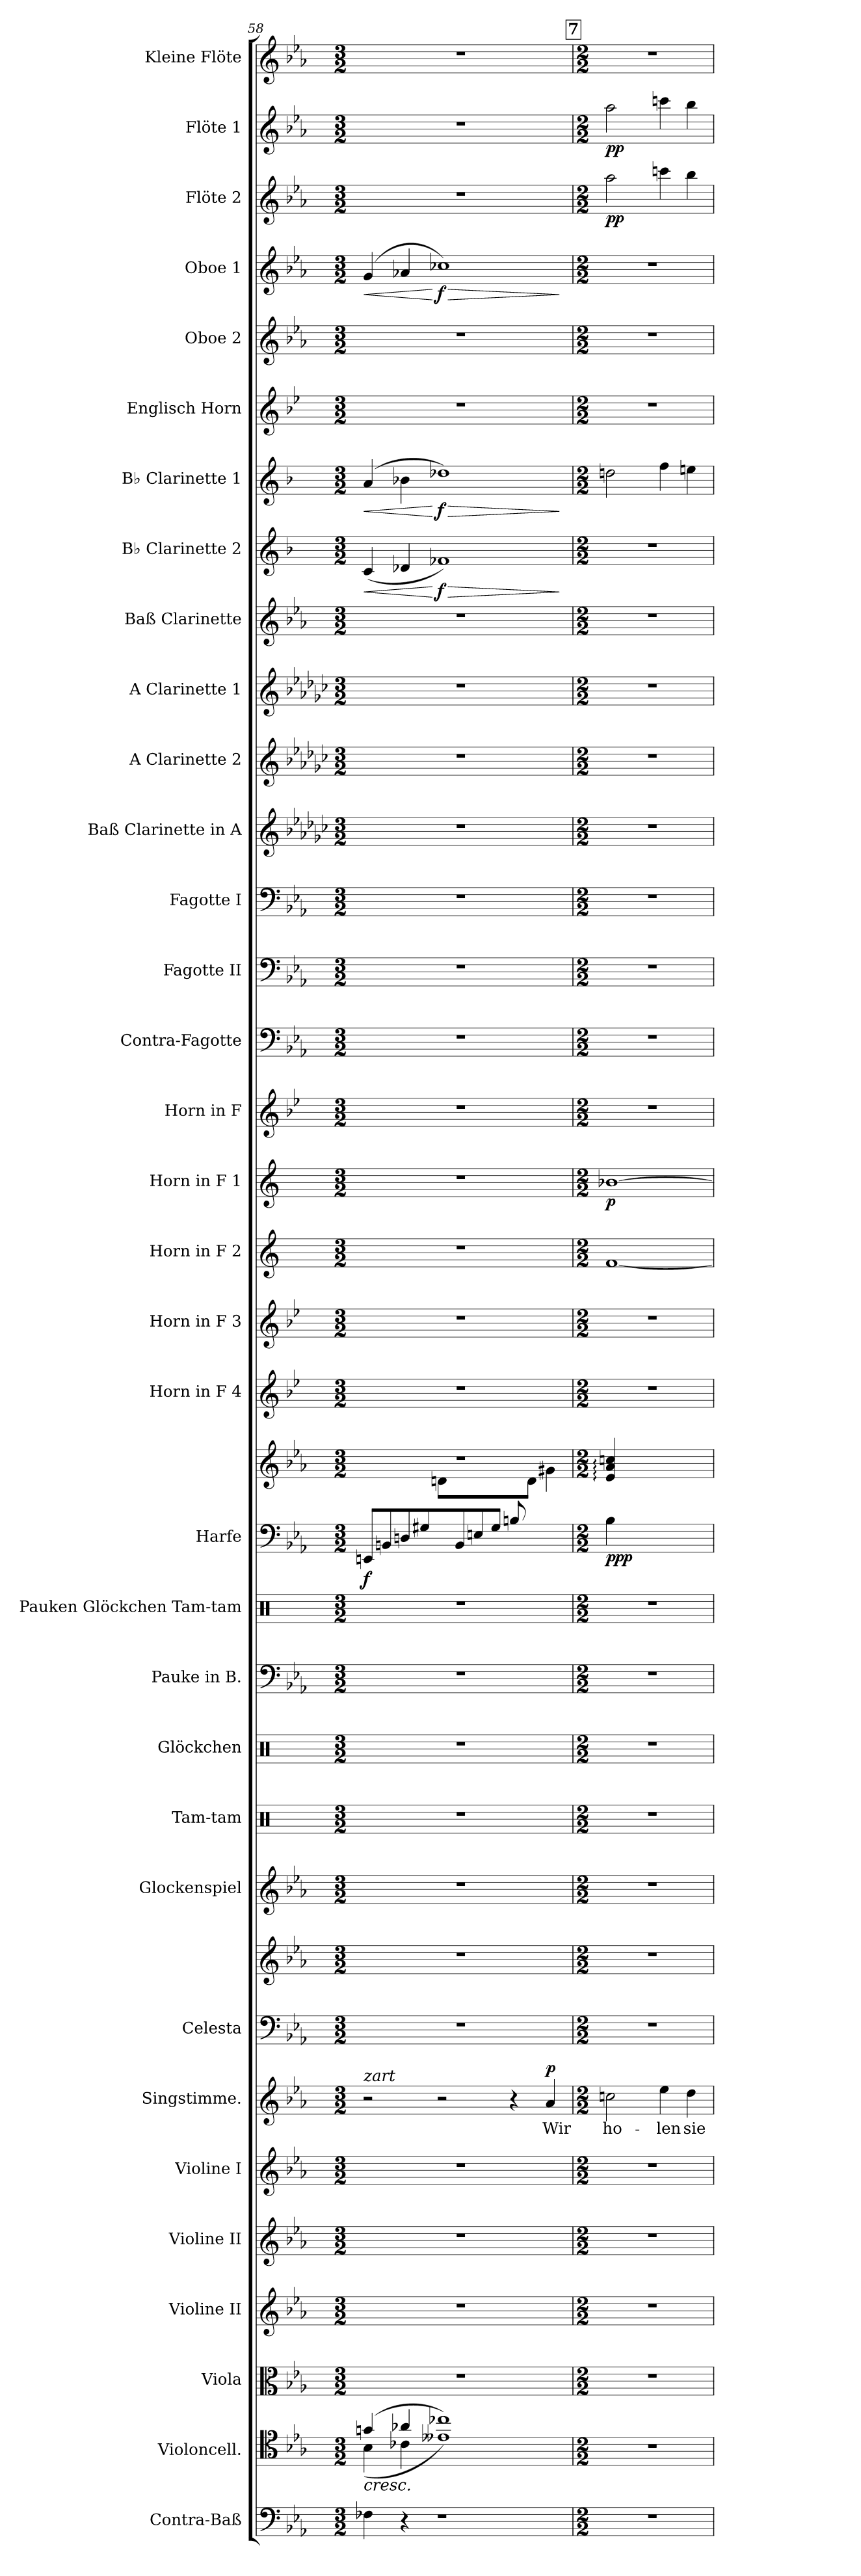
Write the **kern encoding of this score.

**kern	**kern	**dynam	**kern	**kern	**kern	**kern	**kern	**text	**dynam	**kern	**kern	**kern	**kern	**kern	**kern	**kern	**kern	**kern	**dynam	**kern	**kern	**kern	**kern	**dynam	**kern	**kern	**kern	**kern	**kern	**kern	**kern	**kern	**kern	**dynam	**kern	**dynam	**kern	**kern	**kern	**dynam	**kern	**dynam	**kern	**dynam	**kern
*part34	*part33	*part33	*part32	*part31	*part30	*part29	*part28	*part28	*part28	*part27	*part27	*part26	*part25	*part24	*part23	*part22	*part21	*part21	*part21	*part20	*part19	*part18	*part17	*part17	*part16	*part15	*part14	*part13	*part12	*part11	*part10	*part9	*part8	*part8	*part7	*part7	*part6	*part5	*part4	*part4	*part3	*part3	*part2	*part2	*part1
*staff36	*staff35	*staff35	*staff34	*staff33	*staff32	*staff31	*staff30	*staff30	*staff30	*staff29	*staff28	*staff27	*staff26	*staff25	*staff24	*staff23	*staff22	*staff21	*staff21/22	*staff20	*staff19	*staff18	*staff17	*staff17	*staff16	*staff15	*staff14	*staff13	*staff12	*staff11	*staff10	*staff9	*staff8	*staff8	*staff7	*staff7	*staff6	*staff5	*staff4	*staff4	*staff3	*staff3	*staff2	*staff2	*staff1
*I"Contra-Baß	*I"Violoncell.	*	*I"Viola	*I"Violine II	*I"Violine II	*I"Violine I	*I"Singstimme.	*	*	*I"Celesta	*	*I"Glockenspiel	*I"Tam-tam	*I"Glöckchen	*I"Pauke in B.	*I"Pauken Glöckchen Tam-tam	*I"Harfe	*	*	*I"Horn in F 4	*I"Horn in F 3	*I"Horn in F 2	*I"Horn in F 1	*	*I"Horn in F	*I"Contra-Fagotte	*I"Fagotte II	*I"Fagotte I	*I"Baß Clarinette in A	*I"A Clarinette 2	*I"A Clarinette 1	*I"Baß Clarinette	*I"B♭ Clarinette 2	*	*I"B♭ Clarinette 1	*	*I"Englisch Horn	*I"Oboe 2	*I"Oboe 1	*	*I"Flöte 2	*	*I"Flöte 1	*	*I"Kleine Flöte
*I'C.-B.	*I'Vc.	*	*I'Vla.	*I'Vln. II	*I'Vln. II	*I'Vln. I	*I'Sgst.	*	*	*I'Cel.	*	*I'Glk.	*I'Tam-tam	*I'Gl.	*I'Pauke	*I'Tam-tam	*I'Hfe.	*	*	*I'Hn. 4	*I'Hn. 3	*I'Hn. 2	*I'Hn. 1	*	*	*I'C.-Fg.	*I'Fg. II	*I'Fg. I	*	*I'A Cl. 2	*I'A Cl. 1	*I'B. Cl.	*I'B♭ Cl. 2	*	*I'B♭ Cl. 1	*	*I'E. H.	*I'Ob. 2	*I'Ob. 1	*	*I'Fl. 2	*	*I'Fl. 1	*	*I'Kl. Fl.
!!LO:PB:g=z
*clefF4	*clefC4	*	*clefC3	*clefG2	*clefG2	*clefG2	*clefG2	*	*	*clefF4	*clefG2	*clefG2	*clefX	*clefX	*clefF4	*clefX	*clefF4	*clefG2	*	*clefG2	*clefG2	*clefG2	*clefG2	*	*clefG2	*clefF4	*clefF4	*clefF4	*clefG2	*clefG2	*clefG2	*clefG2	*clefG2	*	*clefG2	*	*clefG2	*clefG2	*clefG2	*	*clefG2	*	*clefG2	*	*clefG2
*ITrd7c12	*	*	*	*	*	*	*	*	*	*ITrd-7c-12	*ITrd-7c-12	*ITrd-14c-24	*	*	*	*	*	*	*	*ITrd4c7	*ITrd4c7	*ITrd4c7	*ITrd4c7	*	*ITrd4c7	*ITrd7c12	*	*	*ITrd2c3	*ITrd2c3	*ITrd2c3	*ITrd8c14	*ITrd1c2	*	*ITrd1c2	*	*ITrd4c7	*	*	*	*	*	*	*	*ITrd-7c-12
*k[b-e-a-]	*k[b-e-a-]	*	*k[b-e-a-]	*k[b-e-a-]	*k[b-e-a-]	*k[b-e-a-]	*k[b-e-a-]	*	*	*k[b-e-a-]	*k[b-e-a-]	*k[b-e-a-]	*k[]	*k[]	*k[b-e-a-]	*k[]	*k[b-e-a-]	*k[b-e-a-]	*	*k[b-e-a-]	*k[b-e-a-]	*k[b-]	*k[b-]	*	*k[b-e-a-]	*k[b-e-a-]	*k[b-e-a-]	*k[b-e-a-]	*k[b-e-a-]	*k[b-e-a-]	*k[b-e-a-]	*k[b-e-a-]	*k[b-e-a-]	*	*k[b-e-a-]	*	*k[b-e-a-]	*k[b-e-a-]	*k[b-e-a-]	*	*k[b-e-a-]	*	*k[b-e-a-]	*	*k[b-e-a-]
*M3/2	*M3/2	*	*M3/2	*M3/2	*M3/2	*M3/2	*M3/2	*	*	*M3/2	*M3/2	*M3/2	*M3/2	*M3/2	*M3/2	*M3/2	*M3/2	*M3/2	*	*M3/2	*M3/2	*M3/2	*M3/2	*	*M3/2	*M3/2	*M3/2	*M3/2	*M3/2	*M3/2	*M3/2	*M3/2	*M3/2	*	*M3/2	*	*M3/2	*M3/2	*M3/2	*	*M3/2	*	*M3/2	*	*M3/2
=58	=58	=58	=58	=58	=58	=58	=58	=58	=58	=58	=58	=58	=58	=58	=58	=58	=58	=58	=58	=58	=58	=58	=58	=58	=58	=58	=58	=58	=58	=58	=58	=58	=58	=58	=58	=58	=58	=58	=58	=58	=58	=58	=58	=58	=58
!	!	!	!	!	!	!	!LO:TX:a:i:t=zart	!	!	!	!	!	!	!	!	!	!	!	!	!	!	!	!	!	!	!	!	!	!	!	!	!	!	!	!	!	!	!	!	!	!	!	!	!	!
!	!LO:TX:a:t=geteilt	!	!	!	!	!	!	!	!	!	!	!	!	!	!	!	!	!	!	!	!	!	!	!	!	!	!	!	!	!	!	!	!	!	!	!	!	!	!	!	!	!	!	!	!
!	!	!LO:HP:b	!	!	!	!	!	!	!	!	!	!	!	!	!	!	!	!	!LO:DY:b=2	!	!	!	!	!	!	!	!	!	!	!	!	!	!	!LO:HP:b	!	!LO:HP:b	!	!	!	!LO:HP:b	!	!	!	!	!
*	*^	*	*	*	*	*	*	*	*	*	*	*	*	*	*	*	*	*^	*	*	*	*	*	*	*	*	*	*	*	*	*	*	*	*	*	*	*	*	*	*	*	*	*	*	*
4FF-X\	(4gn/	(4B-\	<	1.r	1.r	1.r	1.r	2r	.	.	1.r	1.r	1.r	1.r	1.r	1.r	1.r	8EEn/L	1.r	2ryy	f	1.r	1.r	1.r	1.r	.	1.r	1.r	1.r	1.r	1.r	1.r	1.r	1.r	(4B-/	<	(4g/	<	1.r	1.r	(4g/	<	1.r	.	1.r	.	1.r
.	.	.	.	.	.	.	.	.	.	.	.	.	.	.	.	.	.	8BBn/	.	.	.	.	.	.	.	.	.	.	.	.	.	.	.	.	.	.	.	.	.	.	.	.	.	.	.	.	.
4r	4a-X/	4c-X\	.	.	.	.	.	.	.	.	.	.	.	.	.	.	.	8Dn/	.	.	.	.	.	.	.	.	.	.	.	.	.	.	.	.	4c-X/	.	4a-X\	.	.	.	4a-X/	.	.	.	.	.	.
.	.	.	.	.	.	.	.	.	.	.	.	.	.	.	.	.	.	8G#X/J	.	.	.	.	.	.	.	.	.	.	.	.	.	.	.	.	.	.	.	.	.	.	.	.	.	.	.	.	.
!	!	!	!LO:DY:b	!	!	!	!	!	!	!	!	!	!	!	!	!	!	!	!	!	!	!	!	!	!	!	!	!	!	!	!	!	!	!	!	!LO:HP:n=1:b	!	!LO:HP:n=1:b	!	!	!	!LO:HP:n=1:b	!	!	!	!	!
!	!	!	!LO:DY:n=1:b	!	!	!	!	!	!	!	!	!	!	!	!	!	!	!	!	!	!	!	!	!	!	!	!	!	!	!	!	!	!	!	!	!LO:DY:n=1:b	!	!LO:DY:n=1:b	!	!	!	!LO:DY:n=1:b	!	!	!	!	!
1r	1cc-X)	1e--X)	sf sf	.	.	.	.	2r	.	.	.	.	.	.	.	.	.	8ryy	.	8dn\L	.	.	.	.	.	.	.	.	.	.	.	.	.	.	1e--X)	[ > f	1cc-X)	[ > f	.	.	1cc-X)	[ > f	.	.	.	.	.
.	.	.	.	.	.	.	.	.	.	.	.	.	.	.	.	.	.	8BB/	.	2ryy	.	.	.	.	.	.	.	.	.	.	.	.	.	.	.	.	.	.	.	.	.	.	.	.	.	.	.
.	.	.	.	.	.	.	.	.	.	.	.	.	.	.	.	.	.	8En/	.	.	.	.	.	.	.	.	.	.	.	.	.	.	.	.	.	.	.	.	.	.	.	.	.	.	.	.	.
.	.	.	.	.	.	.	.	.	.	.	.	.	.	.	.	.	.	8G#/J	.	.	.	.	.	.	.	.	.	.	.	.	.	.	.	.	.	.	.	.	.	.	.	.	.	.	.	.	.
.	.	.	.	.	.	.	.	4r	.	.	.	.	.	.	.	.	.	8Bn/L	.	.	.	.	.	.	.	.	.	.	.	.	.	.	.	.	.	.	.	.	.	.	.	.	.	.	.	.	.
.	.	.	.	.	.	.	.	.	.	.	.	.	.	.	.	.	.	4.ryy	.	8d\J	.	.	.	.	.	.	.	.	.	.	.	.	.	.	.	.	.	.	.	.	.	.	.	.	.	.	.
!	!	!	!	!	!	!	!	!	!LO:LY:b	!LO:DY:a	!	!	!	!	!	!	!	!	!	!	!	!	!	!	!	!	!	!	!	!	!	!	!	!	!	!	!	!	!	!	!	!	!	!	!	!	!
.	.	.	.	.	.	.	.	4a-/	Wir	p	.	.	.	.	.	.	.	.	.	4g#X\	.	.	.	.	.	.	.	.	.	.	.	.	.	.	.	.	.	.	.	.	.	.	.	.	.	.	.
*	*v	*v	*	*	*	*	*	*	*	*	*	*	*	*	*	*	*	*	*v	*v	*	*	*	*	*	*	*	*	*	*	*	*	*	*	*	*	*	*	*	*	*	*	*	*	*	*	*
.	.	[	.	.	.	.	.	.	.	.	.	.	.	.	.	.	.	.	.	.	.	.	.	.	.	.	.	.	.	.	.	.	.	]	.	]	.	.	.	]	.	.	.	.	.
!!LO:REH:place=s1:a:B:fs=14:t=7
=59	=59	=59	=59	=59	=59	=59	=59	=59	=59	=59	=59	=59	=59	=59	=59	=59	=59	=59	=59	=59	=59	=59	=59	=59	=59	=59	=59	=59	=59	=59	=59	=59	=59	=59	=59	=59	=59	=59	=59	=59	=59	=59	=59	=59	=59
*M2/2	*M2/2	*	*M2/2	*M2/2	*M2/2	*M2/2	*M2/2	*	*	*M2/2	*M2/2	*M2/2	*M2/2	*M2/2	*M2/2	*M2/2	*M2/2	*M2/2	*	*M2/2	*M2/2	*M2/2	*M2/2	*	*M2/2	*M2/2	*M2/2	*M2/2	*M2/2	*M2/2	*M2/2	*M2/2	*M2/2	*	*M2/2	*	*M2/2	*M2/2	*M2/2	*	*M2/2	*	*M2/2	*	*M2/2
!	!	!	!	!	!	!	!	!LO:LY:b	!	!	!	!	!	!	!	!	!	!	!LO:DY:b=2	!	!	!	!	!LO:DY:b	!	!	!	!	!	!	!	!	!	!	!	!	!	!	!	!	!	!LO:DY:b	!	!LO:DY:b	!
1r	1r	.	1r	1r	1r	1r	2ccn\	ho-	.	1r	1r	1r	1r	1r	1r	1r	4B-:\	4e-/: 4a-/: 4ccn/:	ppp	1r	1r	[1B-	[1e-X	p	1r	1r	1r	1r	1r	1r	1r	1r	1r	.	2ccn\	.	1r	1r	1r	.	2aa-\	pp	2aa-\	pp	1r
.	.	.	.	.	.	.	.	.	.	.	.	.	.	.	.	.	4ryy	4ryy	.	.	.	.	.	.	.	.	.	.	.	.	.	.	.	.	.	.	.	.	.	.	.	.	.	.	.
!	!	!	!	!	!	!	!	!LO:LY:b	!	!	!	!	!	!	!	!	!	!	!	!	!	!	!	!	!	!	!	!	!	!	!	!	!	!	!	!	!	!	!	!	!	!	!	!	!
.	.	.	.	.	.	.	4ee-\	-len	.	.	.	.	.	.	.	.	2ryy	2ryy	.	.	.	.	.	.	.	.	.	.	.	.	.	.	.	.	4ee-\	.	.	.	.	.	4cccn\	.	4cccn\	.	.
!	!	!	!	!	!	!	!	!LO:LY:b	!	!	!	!	!	!	!	!	!	!	!	!	!	!	!	!	!	!	!	!	!	!	!	!	!	!	!	!	!	!	!	!	!	!	!	!	!
.	.	.	.	.	.	.	4dd\	sie	.	.	.	.	.	.	.	.	.	.	.	.	.	.	.	.	.	.	.	.	.	.	.	.	.	.	4ddn\	.	.	.	.	.	4bb-\	.	4bb-\	.	.
=	=	=	=	=	=	=	=	=	=	=	=	=	=	=	=	=	=	=	=	=	=	=	=	=	=	=	=	=	=	=	=	=	=	=	=	=	=	=	=	=	=	=	=	=	=
*-	*-	*-	*-	*-	*-	*-	*-	*-	*-	*-	*-	*-	*-	*-	*-	*-	*-	*-	*-	*-	*-	*-	*-	*-	*-	*-	*-	*-	*-	*-	*-	*-	*-	*-	*-	*-	*-	*-	*-	*-	*-	*-	*-	*-	*-
